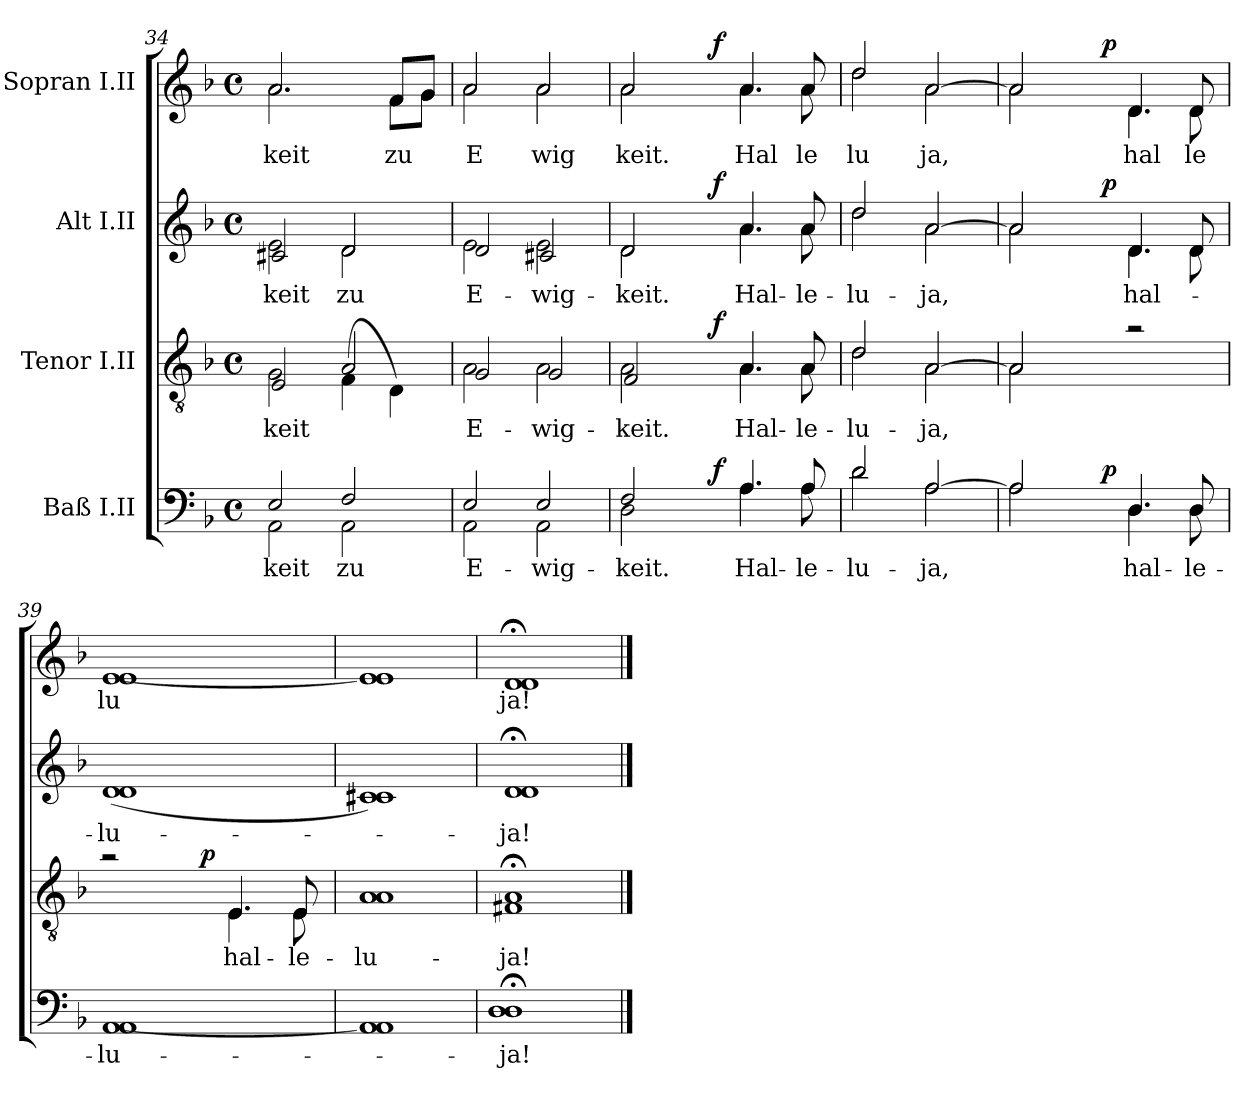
**kern	**text	**dynam	**kern	**text	**dynam	**kern	**text	**dynam	**kern	**text	**dynam
*part4	*part4	*part4	*part3	*part3	*part3	*part2	*part2	*part2	*part1	*part1	*part1
*staff4	*staff4	*staff4	*staff3	*staff3	*staff3	*staff2	*staff2	*staff2	*staff1	*staff1	*staff1
*I"Baß I.II	*	*	*I"Tenor I.II	*	*	*I"Alt I.II	*	*	*I"Sopran I.II	*	*
*clefF4	*	*	*clefGv2	*	*	*clefG2	*	*	*clefG2	*	*
*k[b-]	*	*	*k[b-]	*	*	*k[b-]	*	*	*k[b-]	*	*
*F:	*	*	*F:	*	*	*F:	*	*	*F:	*	*
*M4/4	*	*	*M4/4	*	*	*M4/4	*	*	*M4/4	*	*
*met(c)	*	*	*met(c)	*	*	*met(c)	*	*	*met(c)	*	*
=34	=34	=34	=34	=34	=34	=34	=34	=34	=34	=34	=34
*^	*	*	*	*	*	*	*	*	*	*	*
!	!	!LO:LY:b	!	!	!LO:LY:b	!	!	!LO:LY:b	!	!	!LO:LY:b	!
*	*	*	*	*^	*	*	*^	*	*	*^	*	*
2E/	2AA\	keit	.	2G\	2E/	keit	.	2e\	2c#X/	-keit	.	2.a/	2.a\	keit	.
!	!	!LO:LY:b	!	!	!	!LO:LY:b	!	!	!	!LO:LY:b	!	!	!	!	!
2F/	2AA\	zu	.	(<4F\	2A/	.	.	2d/	2d\	zu	.	.	.	.	.
!	!	!	!	!	!	!	!	!	!	!	!	!	!	!LO:LY:b	!
.	.	.	.	4D\)	.	.	.	.	.	.	.	8f/L	8f\L	zu	.
.	.	.	.	.	.	.	.	.	.	.	.	8g/J	8g\J	.	.
!!LO:PB:g=z	!!
=35	=35	=35	=35	=35	=35	=35	=35	=35	=35	=35	=35	=35	=35	=35	=35
!	!	!LO:LY:b	!	!	!	!LO:LY:b	!	!	!	!LO:LY:b	!	!	!	!LO:LY:b	!
2E/	2AA\	E-	.	2A\	2G/	E-	.	2e\	2d/	E-	.	2a/	2a\	E	.
!	!	!LO:LY:b	!	!	!	!LO:LY:b	!	!	!	!LO:LY:b	!	!	!	!LO:LY:b	!
2E/	2AA\	-wig-	.	2A\	2G/	-wig-	.	2e\	2c#X/	-wig-	.	2a/	2a\	wig	.
=36	=36	=36	=36	=36	=36	=36	=36	=36	=36	=36	=36	=36	=36	=36	=36
!	!	!LO:LY:b	!	!	!	!LO:LY:b	!	!	!	!LO:LY:b	!	!	!	!LO:LY:b	!
*	*^	*	*	*	*^	*	*	*	*^	*	*	*	*^	*	*
2F/	2D\	4ryy	-keit.	.	2A\	2F/	4ryy	-keit.	.	2d/	2d\	4ryy	-keit.	.	2a/	2a\	4ryy	keit.	.
.	.	8ryy	.	.	.	.	8ryy	.	.	.	.	8ryy	.	.	.	.	8ryy	.	.
.	.	32ryy	.	.	.	.	32ryy	.	.	.	.	32ryy	.	.	.	.	32ryy	.	.
!	!	!	!	!LO:DY:a	!	!	!	!	!LO:DY:a	!	!	!	!	!LO:DY:a	!	!	!	!	!LO:DY:a
.	.	2ryy	.	f	.	.	2ryy	.	f	.	.	2ryy	.	f	.	.	2ryy	.	f
!	!	!	!LO:LY:b	!	!	!	!	!LO:LY:b	!	!	!	!	!LO:LY:b	!	!	!	!	!LO:LY:b	!
4.A/	4.A\	.	Hal-	.	4.A/	4.A\	.	Hal-	.	4.a/	4.a\	.	Hal-	.	4.a/	4.a\	.	Hal	.
!	!	!	!LO:LY:b	!	!	!	!	!LO:LY:b	!	!	!	!	!LO:LY:b	!	!	!	!	!LO:LY:b	!
8A/	8A\	.	-le-	.	8A/	8A\	.	-le-	.	8a/	8a\	.	-le-	.	8a/	8a\	.	le	.
.	.	16.ryy	.	.	.	.	16.ryy	.	.	.	.	16.ryy	.	.	.	.	16.ryy	.	.
=37	=37	=37	=37	=37	=37	=37	=37	=37	=37	=37	=37	=37	=37	=37	=37	=37	=37	=37	=37
!	!	!	!LO:LY:b	!	!	!	!	!LO:LY:b	!	!	!	!	!LO:LY:b	!	!	!	!	!LO:LY:b	!
*	*v	*v	*	*	*	*	*	*	*	*	*v	*v	*	*	*	*v	*v	*	*
*	*	*	*	*	*v	*v	*	*	*	*	*	*	*	*	*	*
2d/	2d\	-lu-	.	2d/	2d\	-lu-	.	2dd/	2dd\	-lu-	.	2dd/	2dd\	lu	.
!	!	!LO:LY:b	!	!	!	!LO:LY:b	!	!	!	!LO:LY:b	!	!	!	!LO:LY:b	!
[<2A/	2A\	-ja,	.	[>2A/	2A\	-ja,	.	[<2a/	2a\	-ja,	.	[>2a/	2a\	ja,	.
=38	=38	=38	=38	=38	=38	=38	=38	=38	=38	=38	=38	=38	=38	=38	=38
*	*^	*	*	*	*	*	*	*	*^	*	*	*	*^	*	*
2A/]	2A\	4ryy	.	.	2A/]	2A\	.	.	2a/]	2a\	4ryy	.	.	2a/]	2a\	4ryy	.	.
.	.	8ryy	.	.	.	.	.	.	.	.	8ryy	.	.	.	.	8ryy	.	.
.	.	32ryy	.	.	.	.	.	.	.	.	32ryy	.	.	.	.	32ryy	.	.
!	!	!	!	!LO:DY:a	!	!	!	!	!	!	!	!	!LO:DY:a	!	!	!	!	!LO:DY:a
.	.	2ryy	.	p	.	.	.	.	.	.	2ryy	.	p	.	.	2ryy	.	p
!	!	!	!LO:LY:b	!	!	!	!	!	!	!	!	!LO:LY:b	!	!	!	!	!LO:LY:b	!
4.D/	4.D\	.	hal-	.	2ra	2ryy	.	.	4.d/	4.d\	.	hal-	.	4.d/	4.d\	.	hal	.
!	!	!	!LO:LY:b	!	!	!	!	!	!	!	!	!	!	!	!	!	!LO:LY:b	!
8D/	8D\	.	-le-	.	.	.	.	.	8d/	8d\	.	.	.	8d/	8d\	.	le	.
.	.	16.ryy	.	.	.	.	.	.	.	.	16.ryy	.	.	.	.	16.ryy	.	.
=39	=39	=39	=39	=39	=39	=39	=39	=39	=39	=39	=39	=39	=39	=39	=39	=39	=39	=39
!	!	!	!LO:LY:b	!	!	!	!	!	!	!	!	!LO:LY:b	!	!	!	!	!LO:LY:b	!
*	*	*	*	*	*	*	*	*	*v	*v	*v	*	*	*	*	*	*	*
*v	*v	*v	*	*	*	*^	*	*	*	*	*	*v	*v	*v	*	*
[<1AA 1AA	-lu-	.	2ra	2ryy	4ryy	.	.	(<1d 1d	-lu-	.	[<1e 1e	lu	.
.	.	.	.	.	8ryy	.	.	.	.	.	.	.	.
.	.	.	.	.	32ryy	.	.	.	.	.	.	.	.
!	!	!	!	!	!	!	!LO:DY:a	!	!	!	!	!	!
.	.	.	.	.	2ryy	.	p	.	.	.	.	.	.
!	!	!	!	!	!	!LO:LY:b	!	!	!	!	!	!	!
.	.	.	4.E/	4.E\	.	hal-	.	.	.	.	.	.	.
!	!	!	!	!	!	!LO:LY:b	!	!	!	!	!	!	!
.	.	.	8E/	8E\	.	-le-	.	.	.	.	.	.	.
.	.	.	.	.	16.ryy	.	.	.	.	.	.	.	.
=40	=40	=40	=40	=40	=40	=40	=40	=40	=40	=40	=40	=40	=40
!	!	!	!	!	!	!LO:LY:b	!	!	!	!	!	!	!
*	*	*	*v	*v	*v	*	*	*	*	*	*	*	*
1AA] 1AA	.	.	1A 1A	-lu-	.	1c#X 1c#)	.	.	1e] 1e	.	.
=41	=41	=41	=41	=41	=41	=41	=41	=41	=41	=41	=41
!	!LO:LY:b	!	!	!LO:LY:b	!	!	!LO:LY:b	!	!	!LO:LY:b	!
1D; 1D;	-ja!	.	1F#X;< 1A;<	-ja!	.	1d; 1d;	-ja!	.	1d; 1d;	ja!	.
==	==	==	==	==	==	==	==	==	==	==	==
*-	*-	*-	*-	*-	*-	*-	*-	*-	*-	*-	*-
